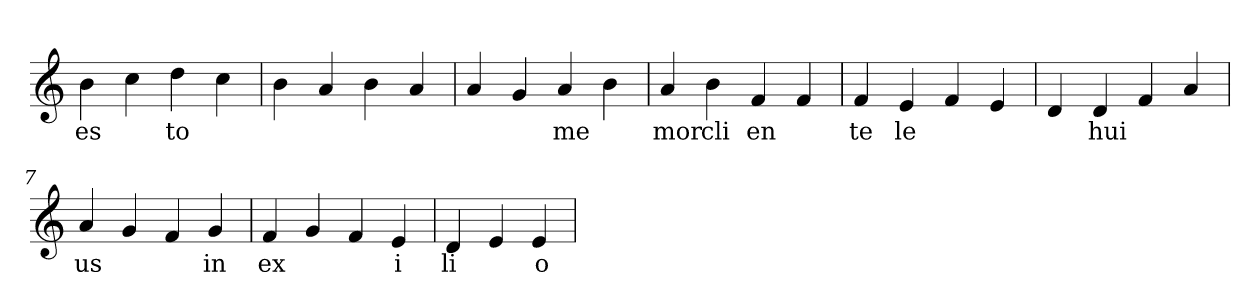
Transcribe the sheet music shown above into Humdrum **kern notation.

**kern	**text
*part1	*part1
*staff1	*staff1
*clefG2	*
=1	=1
4b	es
4cc	.
4dd	to
4cc	.
=2	=2
4b	.
4a	.
4b	.
4a	.
=3	=3
4a	.
4g	.
4a	me
4b	.
=4	=4
4a	mor
4b	cli
4f	en
4f	.
=5	=5
4f	te
4e	le
4f	.
4e	.
=6	=6
4d	.
4d	hui
4f	.
4a	.
=7	=7
4a	us
4g	.
4f	.
4g	in
=8	=8
4f	ex
4g	.
4f	.
4e	i
=9	=9
4d	li
4e	.
4e	o
=	=
*-	*-
